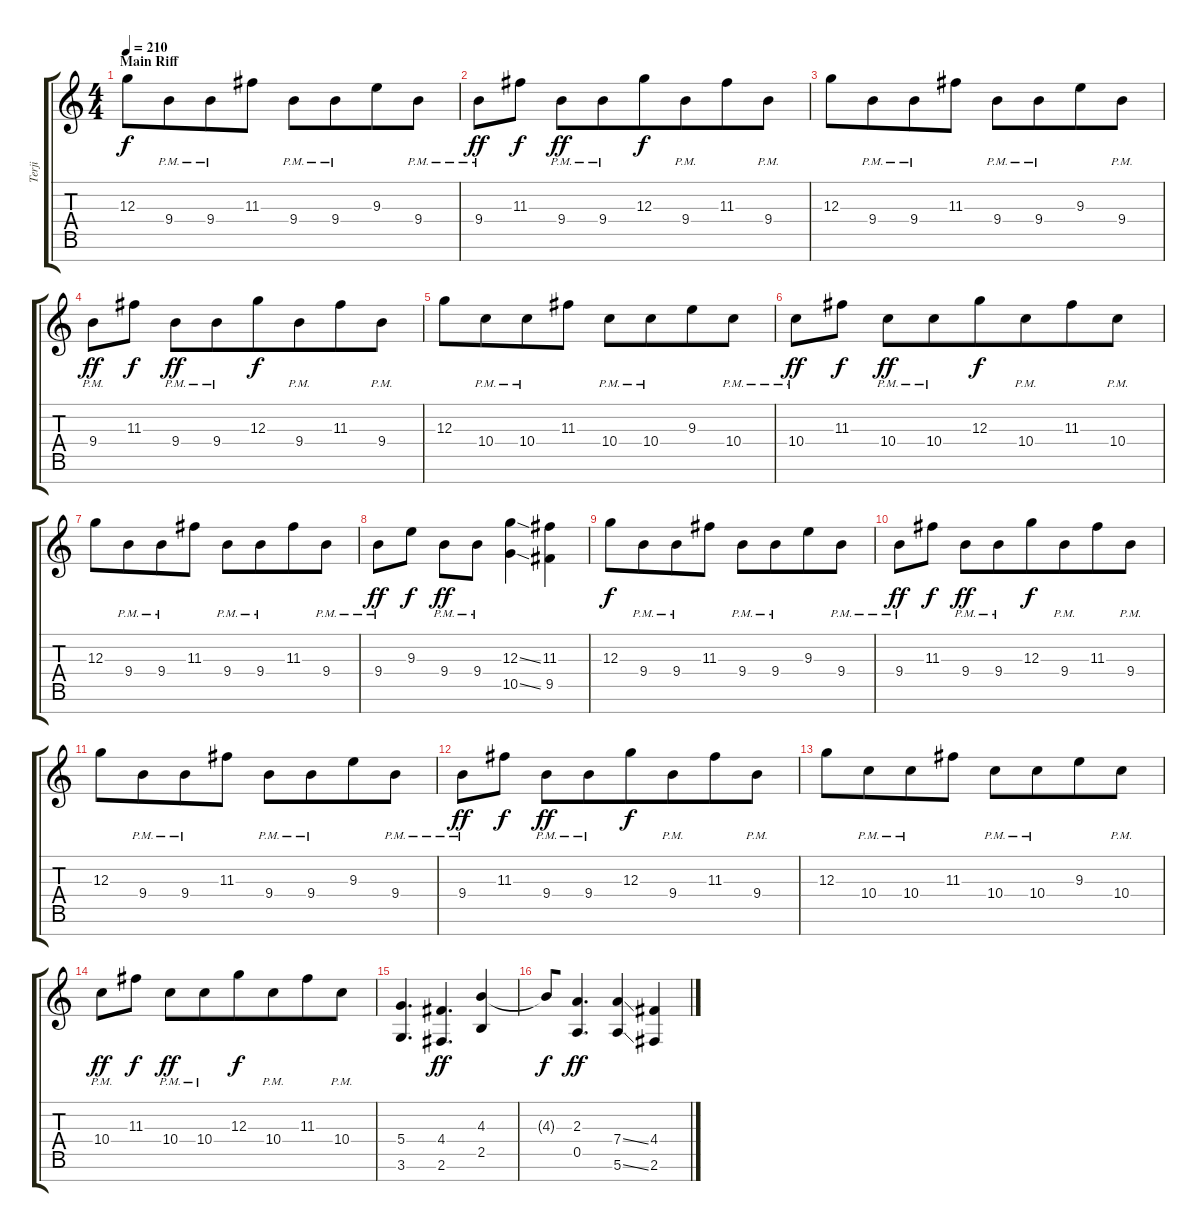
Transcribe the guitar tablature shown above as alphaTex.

\track ("Terji" "Terji") {instrument distortionguitar bank 255}
\staff {score tabs}
\tuning (E4 B3 G3 D3 A2 E2 B1) {hide}
\ts (4 4)
\section ("" "Main Riff")
\tempo 210
\clef g2
\ks c
12.3.8{dy f beam merge} 9.4{pm}.8{beam merge} 9.4{pm}.8{beam merge} 11.3.8 9.4{pm}.8 9.4{pm}.8{beam merge} 9.3.8{beam merge} 9.4{pm}.8 |
9.4{pm}.8{dy ff beam merge} 11.3.8{dy f} 9.4{pm}.8{dy ff} 9.4{pm}.8{beam merge} 12.3.8{dy f} 9.4{pm}.8{beam merge} 11.3.8 9.4{pm}.8 |
12.3.8{beam merge} 9.4{pm}.8{beam merge} 9.4{pm}.8{beam merge} 11.3.8 9.4{pm}.8 9.4{pm}.8{beam merge} 9.3.8{beam merge} 9.4{pm}.8 |
9.4{pm}.8{dy ff beam merge} 11.3.8{dy f} 9.4{pm}.8{dy ff} 9.4{pm}.8{beam merge} 12.3.8{dy f} 9.4{pm}.8{beam merge} 11.3.8 9.4{pm}.8 |
12.3.8{beam merge} 10.4{pm}.8{beam merge} 10.4{pm}.8{beam merge} 11.3.8 10.4{pm}.8 10.4{pm}.8{beam merge} 9.3.8{beam merge} 10.4{pm}.8 |
10.4{pm}.8{dy ff beam merge} 11.3.8{dy f} 10.4{pm}.8{dy ff} 10.4{pm}.8{beam merge} 12.3.8{dy f} 10.4{pm}.8{beam merge} 11.3.8 10.4{pm}.8 |
12.3.8{beam merge} 9.4{pm}.8{beam merge} 9.4{pm}.8{beam merge} 11.3.8 9.4{pm}.8 9.4{pm}.8{beam merge} 11.3.8{beam merge} 9.4{pm}.8 |
9.4{pm}.8{dy ff beam merge} 9.3.8{dy f} 9.4{pm}.8{dy ff} 9.4{pm}.8{beam merge} (12.3{ss} 10.5{ss}).4{beam merge} (11.3 9.5).4 |
12.3.8{dy f beam merge} 9.4{pm}.8{beam merge} 9.4{pm}.8{beam merge} 11.3.8 9.4{pm}.8 9.4{pm}.8{beam merge} 9.3.8{beam merge} 9.4{pm}.8 |
9.4{pm}.8{dy ff beam merge} 11.3.8{dy f} 9.4{pm}.8{dy ff} 9.4{pm}.8{beam merge} 12.3.8{dy f} 9.4{pm}.8{beam merge} 11.3.8 9.4{pm}.8 |
12.3.8{beam merge} 9.4{pm}.8{beam merge} 9.4{pm}.8{beam merge} 11.3.8 9.4{pm}.8 9.4{pm}.8{beam merge} 9.3.8{beam merge} 9.4{pm}.8 |
9.4{pm}.8{dy ff beam merge} 11.3.8{dy f} 9.4{pm}.8{dy ff} 9.4{pm}.8{beam merge} 12.3.8{dy f} 9.4{pm}.8{beam merge} 11.3.8 9.4{pm}.8 |
12.3.8{beam merge} 10.4{pm}.8{beam merge} 10.4{pm}.8{beam merge} 11.3.8 10.4{pm}.8 10.4{pm}.8{beam merge} 9.3.8{beam merge} 10.4{pm}.8 |
10.4{pm}.8{dy ff beam merge} 11.3.8{dy f} 10.4{pm}.8{dy ff} 10.4{pm}.8{beam merge} 12.3.8{dy f} 10.4{pm}.8{beam merge} 11.3.8 10.4{pm}.8 |
(5.4 3.6).4{d beam merge} (4.4 2.6).4{d dy ff} (4.3 2.5).4 |
4.3{t}.8{dy f beam merge} (2.3 0.5).4{d dy ff} (7.4{ss} 5.6{ss}).4{beam merge} (4.4 2.6).4
